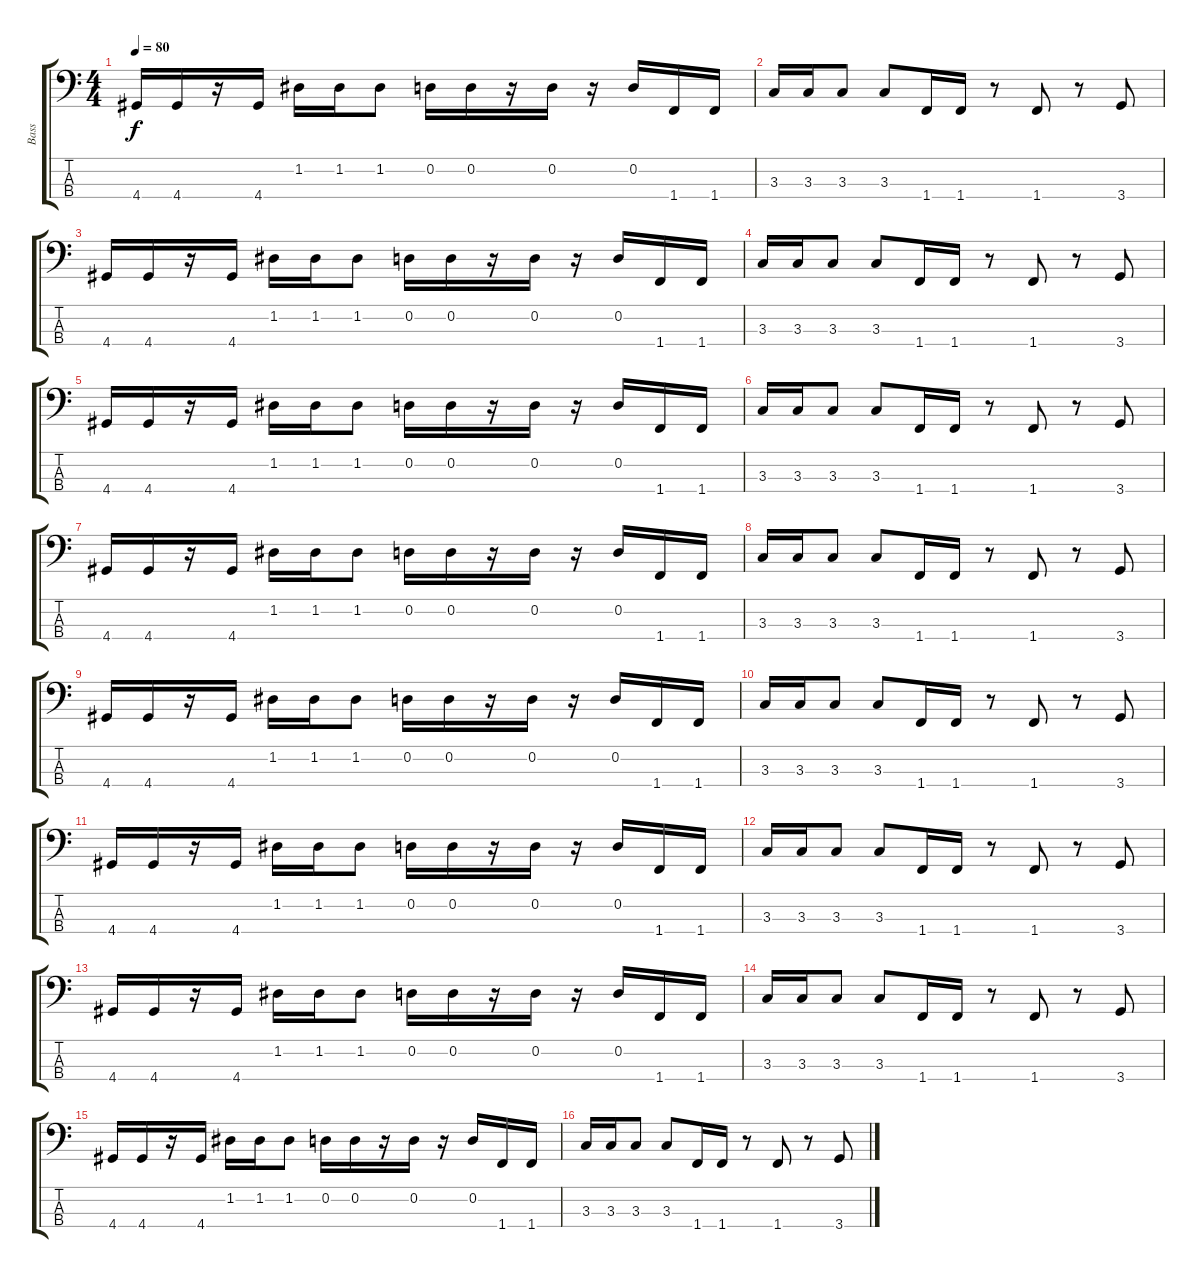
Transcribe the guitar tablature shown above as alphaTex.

\track ("Bass" "Bass") {instrument electricbassfinger}
\staff {score tabs}
\tuning (G2 D2 A1 E1) {hide}
\ts (4 4)
\tempo 80
\clef f4
\ks c
4.4.16{dy f} 4.4.16 r.16 4.4.16 1.2.16 1.2.16 1.2.8 0.2.16 0.2.16 r.16 0.2.16 r.16 0.2.16 1.4.16 1.4.16 |
3.3.16 3.3.16 3.3.8 3.3.8 1.4.16 1.4.16 r.8 1.4.8 r.8 3.4.8 |
4.4.16 4.4.16 r.16 4.4.16 1.2.16 1.2.16 1.2.8 0.2.16 0.2.16 r.16 0.2.16 r.16 0.2.16 1.4.16 1.4.16 |
3.3.16 3.3.16 3.3.8 3.3.8 1.4.16 1.4.16 r.8 1.4.8 r.8 3.4.8 |
4.4.16 4.4.16 r.16 4.4.16 1.2.16 1.2.16 1.2.8 0.2.16 0.2.16 r.16 0.2.16 r.16 0.2.16 1.4.16 1.4.16 |
3.3.16 3.3.16 3.3.8 3.3.8 1.4.16 1.4.16 r.8 1.4.8 r.8 3.4.8 |
4.4.16 4.4.16 r.16 4.4.16 1.2.16 1.2.16 1.2.8 0.2.16 0.2.16 r.16 0.2.16 r.16 0.2.16 1.4.16 1.4.16 |
3.3.16 3.3.16 3.3.8 3.3.8 1.4.16 1.4.16 r.8 1.4.8 r.8 3.4.8 |
4.4.16 4.4.16 r.16 4.4.16 1.2.16 1.2.16 1.2.8 0.2.16 0.2.16 r.16 0.2.16 r.16 0.2.16 1.4.16 1.4.16 |
3.3.16 3.3.16 3.3.8 3.3.8 1.4.16 1.4.16 r.8 1.4.8 r.8 3.4.8 |
4.4.16 4.4.16 r.16 4.4.16 1.2.16 1.2.16 1.2.8 0.2.16 0.2.16 r.16 0.2.16 r.16 0.2.16 1.4.16 1.4.16 |
3.3.16 3.3.16 3.3.8 3.3.8 1.4.16 1.4.16 r.8 1.4.8 r.8 3.4.8 |
4.4.16 4.4.16 r.16 4.4.16 1.2.16 1.2.16 1.2.8 0.2.16 0.2.16 r.16 0.2.16 r.16 0.2.16 1.4.16 1.4.16 |
3.3.16 3.3.16 3.3.8 3.3.8 1.4.16 1.4.16 r.8 1.4.8 r.8 3.4.8 |
4.4.16 4.4.16 r.16 4.4.16 1.2.16 1.2.16 1.2.8 0.2.16 0.2.16 r.16 0.2.16 r.16 0.2.16 1.4.16 1.4.16 |
3.3.16 3.3.16 3.3.8 3.3.8 1.4.16 1.4.16 r.8 1.4.8 r.8 3.4.8
